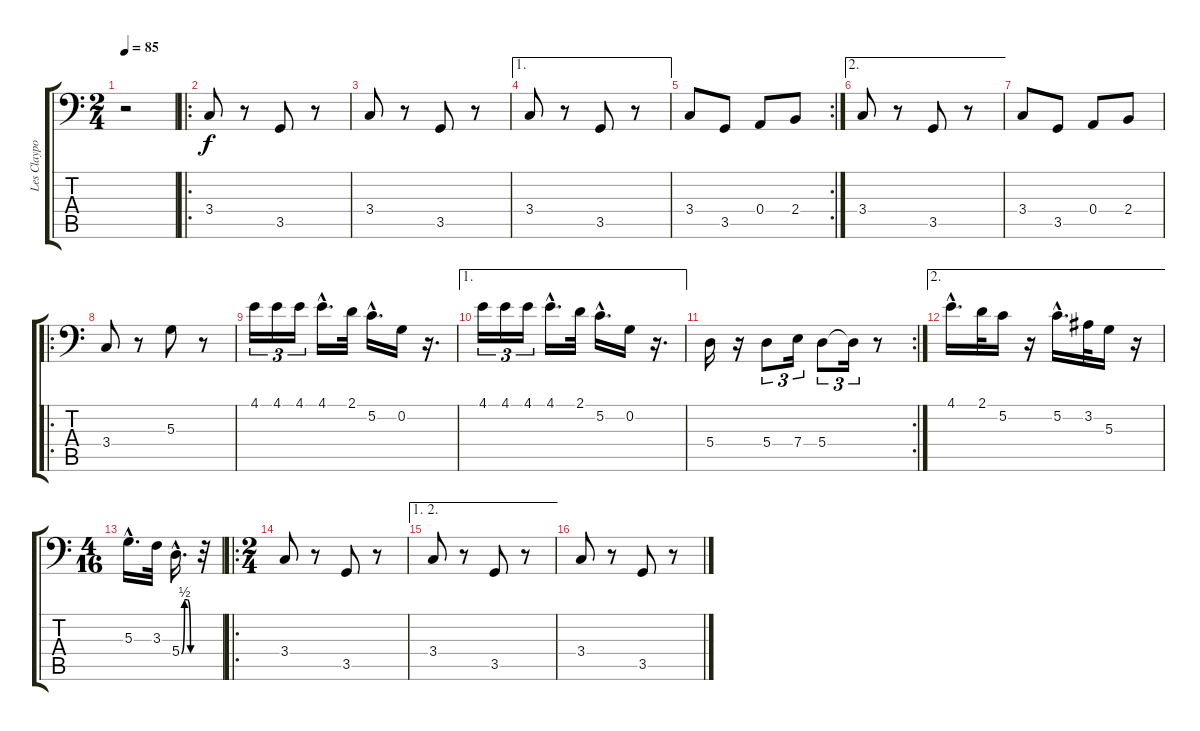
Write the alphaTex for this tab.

\track ("Les Claypool" "Les Claypo") {instrument fretlessbass}
\staff {score tabs}
\tuning (C3 G2 D2 A1 E1 B0) {hide}
\ts (2 4)
\tempo 85
\clef f4
\ks c
r.2{dy f instrument fretlessbass} |
\ro
3.4.8 r.8 3.5.8 r.8 |
3.4.8 r.8 3.5.8 r.8 |
\ae 1
3.4.8 r.8 3.5.8 r.8 |
\rc 2
3.4.8 3.5.8 0.4.8 2.4.8 |
\ae 2
3.4.8 r.8 3.5.8 r.8 |
3.4.8 3.5.8 0.4.8 2.4.8 |
\ro
3.4.8 r.8 5.3.8 r.8 |
4.1.16{tu (3 2)} 4.1.16{tu (3 2)} 4.1.16{tu (3 2)} 4.1{hac}.16{d} 2.1.32 5.2{hac}.16{d} 0.2.16 r.16{d} |
\ae 1
4.1.16{tu (3 2)} 4.1.16{tu (3 2)} 4.1.16{tu (3 2)} 4.1{hac}.16{d} 2.1.32 5.2{hac}.16{d} 0.2.16 r.16{d} |
\rc 2
5.4.16 r.16 5.4.8{tu (3 2)} 7.4.16{tu (3 2)} 5.4.8{tu (3 2)} 5.4{t}.16{tu (3 2)} r.8 |
\ae 2
4.1{hac}.16{d} 2.1.32 5.2.16 r.16 5.2{hac}.16{d} 3.2.32 5.3.16 r.16 |
\ts (4 16)
5.3{hac}.16{d} 3.3.32 5.4{be (custom 0 0 15 2 30 2 45 0 60 0) hac}.16{d} r.32 |
\ro
\ts (2 4)
3.4.8 r.8 3.5.8 r.8 |
\ae (1 2)
3.4.8 r.8 3.5.8 r.8 |
3.4.8 r.8 3.5.8 r.8
